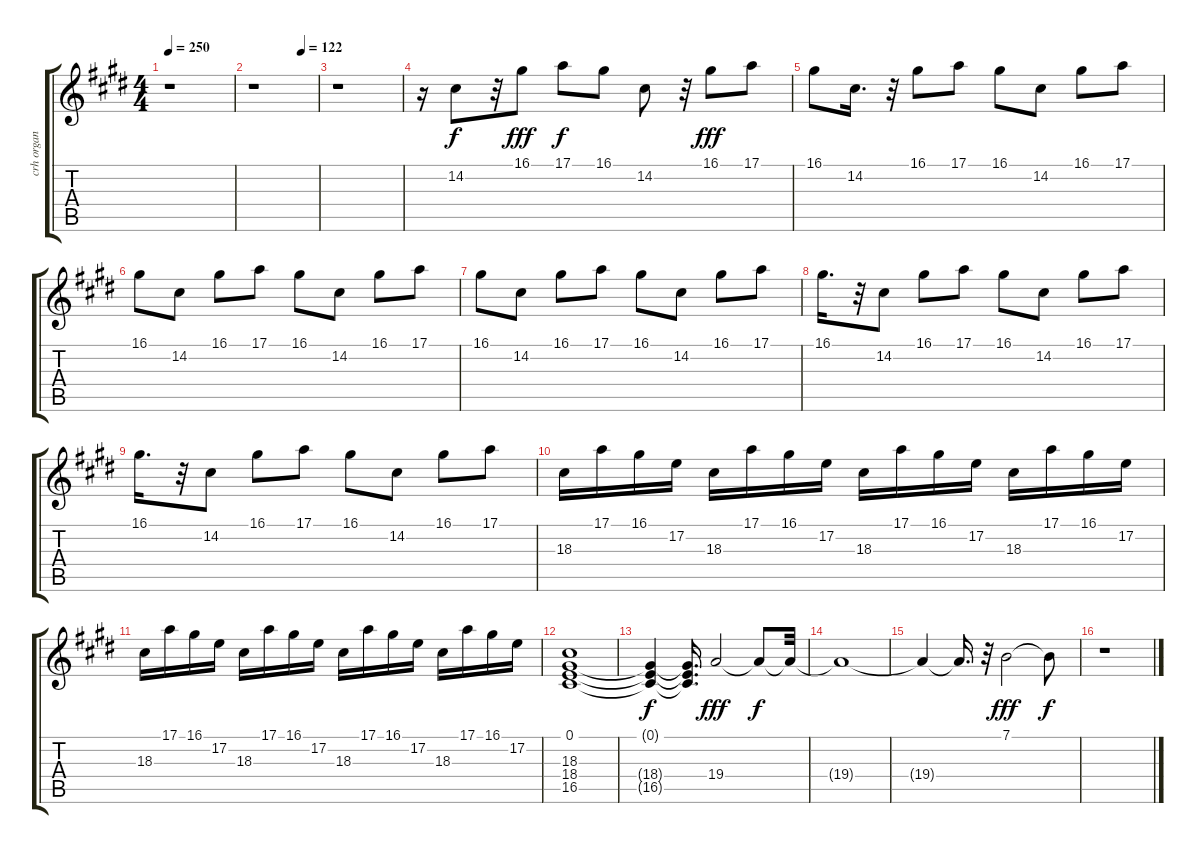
\track ("crh organ" "crh organ") {instrument churchorgan}
\staff {score tabs}
\tuning (E4 B3 G3 D3 A2 E2) {hide}
\ts (4 4)
\tempo 250
\clef g2
\ks e
r.1{dy f instrument churchorgan} |
\tempo (122 0.75)
r.1 |
r.1 |
r.16 14.2.8 r.32 16.1.8{dy fff} 17.1.8{dy f} 16.1.8 14.2.8 r.32 16.1.8{dy fff} 17.1.8 |
16.1.8 14.2.16{d} r.32 16.1.8 17.1.8 16.1.8 14.2.8 16.1.8 17.1.8 |
16.1.8 14.2.8 16.1.8 17.1.8 16.1.8 14.2.8 16.1.8 17.1.8 |
16.1.8 14.2.8 16.1.8 17.1.8 16.1.8 14.2.8 16.1.8 17.1.8 |
16.1.16{d} r.32 14.2.8 16.1.8 17.1.8 16.1.8 14.2.8 16.1.8 17.1.8 |
16.1.16{d} r.32 14.2.8 16.1.8 17.1.8 16.1.8 14.2.8 16.1.8 17.1.8 |
18.3.16 17.1.16 16.1.16 17.2.16 18.3.16 17.1.16 16.1.16 17.2.16 18.3.16 17.1.16 16.1.16 17.2.16 18.3.16 17.1.16 16.1.16 17.2.16 |
18.3.16 17.1.16 16.1.16 17.2.16 18.3.16 17.1.16 16.1.16 17.2.16 18.3.16 17.1.16 16.1.16 17.2.16 18.3.16 17.1.16 16.1.16 17.2.16 |
(0.1 18.3 18.4 16.5).1{volume 10} |
(0.1{t} 18.4{t} 16.5{t}).4{dy f} (0.1{t} 18.4{t} 16.5{t}).16{d} 19.4.2{dy fff} 19.4{t}.8{dy f} 19.4{t}.32 |
19.4{t}.1 |
19.4{t}.4 19.4{t}.16{d} r.32 7.1.2{dy fff} 7.1{t}.8{dy f} |
r.1
